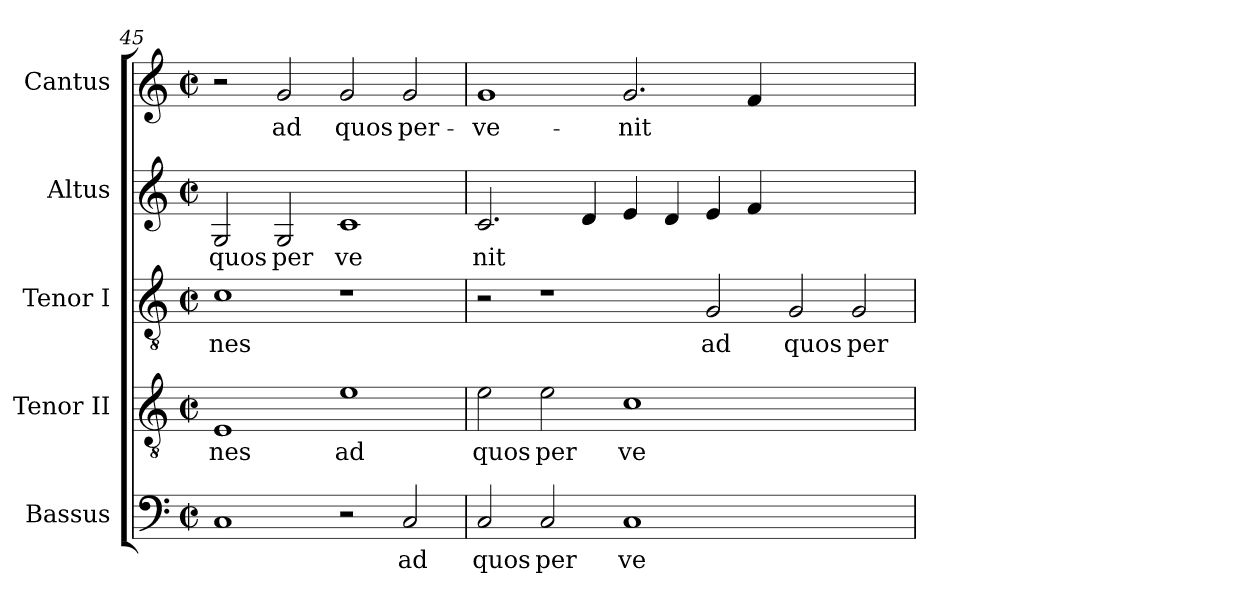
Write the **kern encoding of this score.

**kern	**text	**kern	**text	**kern	**text	**kern	**text	**kern	**text
*part5	*part5	*part4	*part4	*part3	*part3	*part2	*part2	*part1	*part1
*staff5	*staff5	*staff4	*staff4	*staff3	*staff3	*staff2	*staff2	*staff1	*staff1
*I"Bassus	*	*I"Tenor II	*	*I"Tenor I	*	*I"Altus	*	*I"Cantus	*
!!LO:LB:g=z
*clefF4	*	*clefGv2	*	*clefGv2	*	*clefG2	*	*clefG2	*
*M2/2	*	*M2/2	*	*M2/2	*	*M2/2	*	*M2/2	*
*met(c|)	*	*met(c|)	*	*met(c|)	*	*met(c|)	*	*met(c|)	*
=45	=45	=45	=45	=45	=45	=45	=45	=45	=45
!	!	!	!LO:LY:b:cj	!	!LO:LY:b:cj	!	!LO:LY:b:cj	!	!
1C	.	1E	nes	1c	nes	2G/	quos	2r	.
!	!	!	!	!	!	!	!LO:LY:b:cj	!	!LO:LY:b:cj
.	.	.	.	.	.	2G/	per	2g/	ad
!	!	!	!LO:LY:b:cj	!	!	!	!LO:LY:b:cj	!	!LO:LY:b:cj
2r	.	1e	ad	1r	.	1c	ve	2g/	quos
!	!LO:LY:b:cj	!	!	!	!	!	!	!	!LO:LY:b:cj
2C/	ad	.	.	.	.	.	.	2g/	per-
=46	=46	=46	=46	=46	=46	=46	=46	=46	=46
!	!LO:LY:b:cj	!	!LO:LY:b:cj	!	!	!	!LO:LY:b	!	!LO:LY:b:cj
2C/	quos	2e\	quos	2r	.	2.c/	nit	1g	-ve-
!	!LO:LY:b:cj	!	!LO:LY:b:cj	!	!	!	!	!	!
2C/	per	2e\	per	1r	.	.	.	.	.
.	.	.	.	.	.	4d/	.	.	.
!	!LO:LY:b:cj	!	!LO:LY:b:cj	!	!	!	!	!	!LO:LY:b
1C	ve	1c	ve	.	.	4e/	.	2.g/	-nit
.	.	.	.	.	.	4d/	.	.	.
!	!	!	!	!	!LO:LY:b:cj	!	!	!	!
.	.	.	.	2G/	ad	4e/	.	.	.
.	.	.	.	.	.	4f/	.	4f/	.
!	!	!	!	!	!LO:LY:b:cj	!	!	!	!
1ryy	.	1ryy	.	2G/	quos	1ryy	.	1ryy	.
!	!	!	!	!	!LO:LY:b:cj	!	!	!	!
.	.	.	.	2G/	per	.	.	.	.
=	=	=	=	=	=	=	=	=	=
*-	*-	*-	*-	*-	*-	*-	*-	*-	*-
